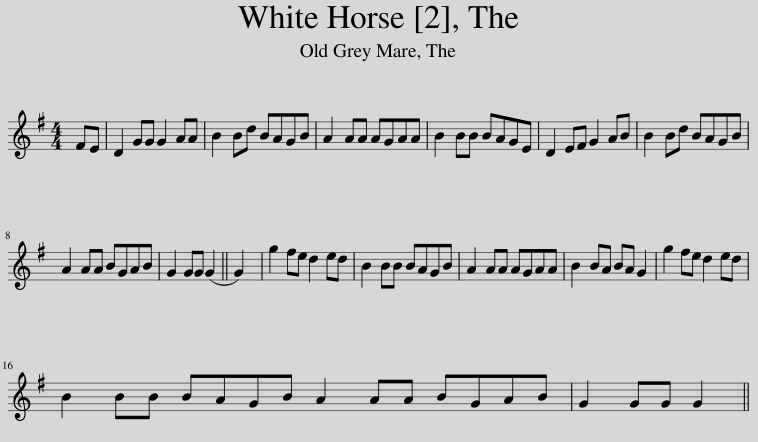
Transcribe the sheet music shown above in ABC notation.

X:1
L:1/8
M:4/4
I:linebreak $
K:G
V:1 treble
V:1
 FE | D2 GG G2 AA | B2 Bd BAGB | A2 AA AGAA | B2 BB BAGE | %5
 D2 EF G2 AB | B2 Bd BAGB |$ A2 AA BGAB | G2 GG (G2 || G2) | %10
 g2 fe d2 ed | B2 BB BAGB | A2 AA AGAA | B2 BA BA G2 | g2 fe d2 ed |$ %15
 B2 BB BAGB A2 AA BGAB | G2 GG G2 || %17
